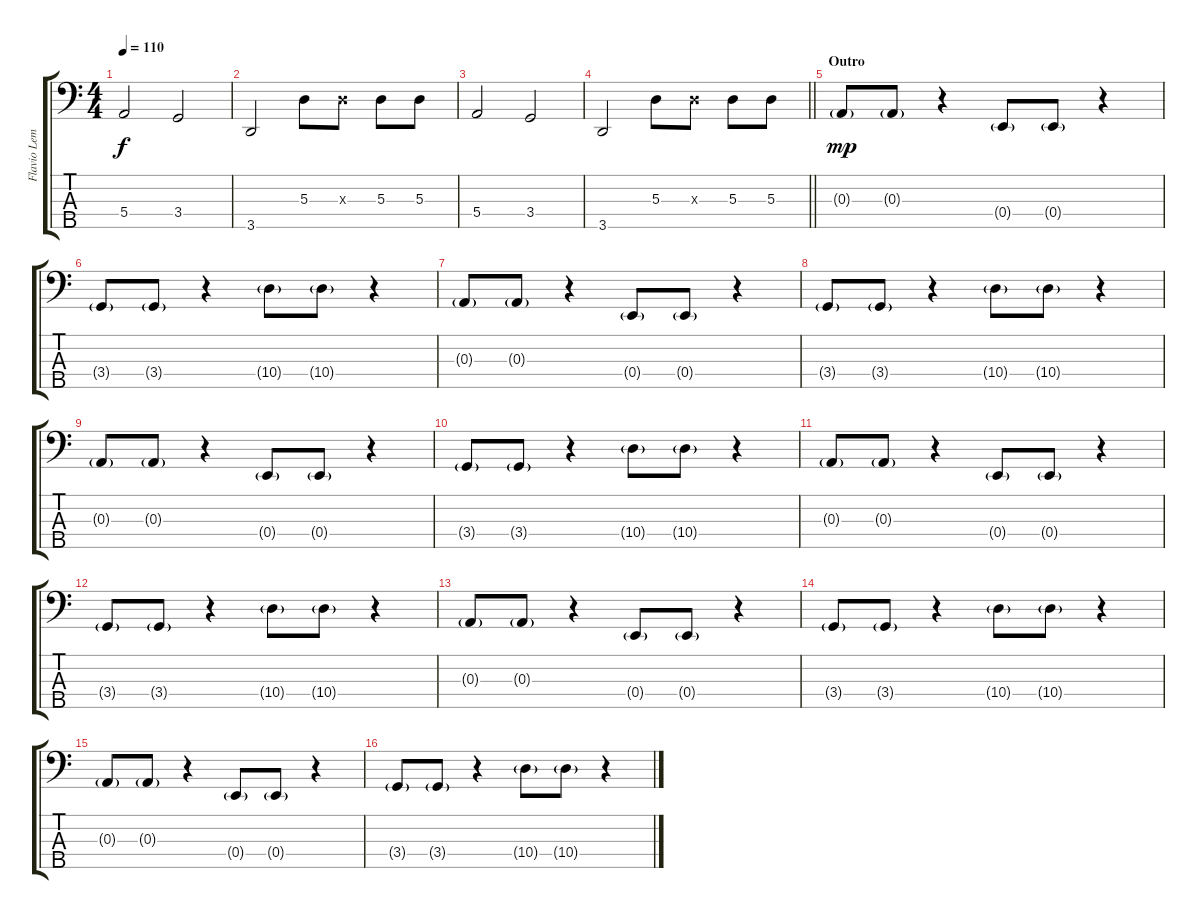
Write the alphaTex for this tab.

\track ("Flavio Lemos" "Flavio Lem") {instrument acousticbass}
\staff {score tabs}
\tuning (G2 D2 A1 E1 B0) {hide}
\ts (4 4)
\tempo 110
\clef f4
\ks c
5.4.2{dy f} 3.4.2 |
3.5.2 5.3.8 5.3{x}.8 5.3.8 5.3.8 |
5.4.2 3.4.2 |
\barLineRight lightlight
3.5.2 5.3.8 5.3{x}.8 5.3.8 5.3.8 |
\section ("" "Outro")
0.3{g}.8{dy mp} 0.3{g}.8 r.4 0.4{g}.8 0.4{g}.8 r.4 |
3.4{g}.8 3.4{g}.8 r.4 10.4{g}.8 10.4{g}.8 r.4 |
0.3{g}.8 0.3{g}.8 r.4 0.4{g}.8 0.4{g}.8 r.4 |
3.4{g}.8 3.4{g}.8 r.4 10.4{g}.8 10.4{g}.8 r.4 |
0.3{g}.8 0.3{g}.8 r.4 0.4{g}.8 0.4{g}.8 r.4 |
3.4{g}.8 3.4{g}.8 r.4 10.4{g}.8 10.4{g}.8 r.4 |
0.3{g}.8 0.3{g}.8 r.4 0.4{g}.8 0.4{g}.8 r.4 |
3.4{g}.8 3.4{g}.8 r.4 10.4{g}.8 10.4{g}.8 r.4 |
0.3{g}.8 0.3{g}.8 r.4 0.4{g}.8 0.4{g}.8 r.4 |
3.4{g}.8 3.4{g}.8 r.4 10.4{g}.8 10.4{g}.8 r.4 |
0.3{g}.8 0.3{g}.8 r.4 0.4{g}.8 0.4{g}.8 r.4 |
3.4{g}.8 3.4{g}.8 r.4 10.4{g}.8 10.4{g}.8 r.4
